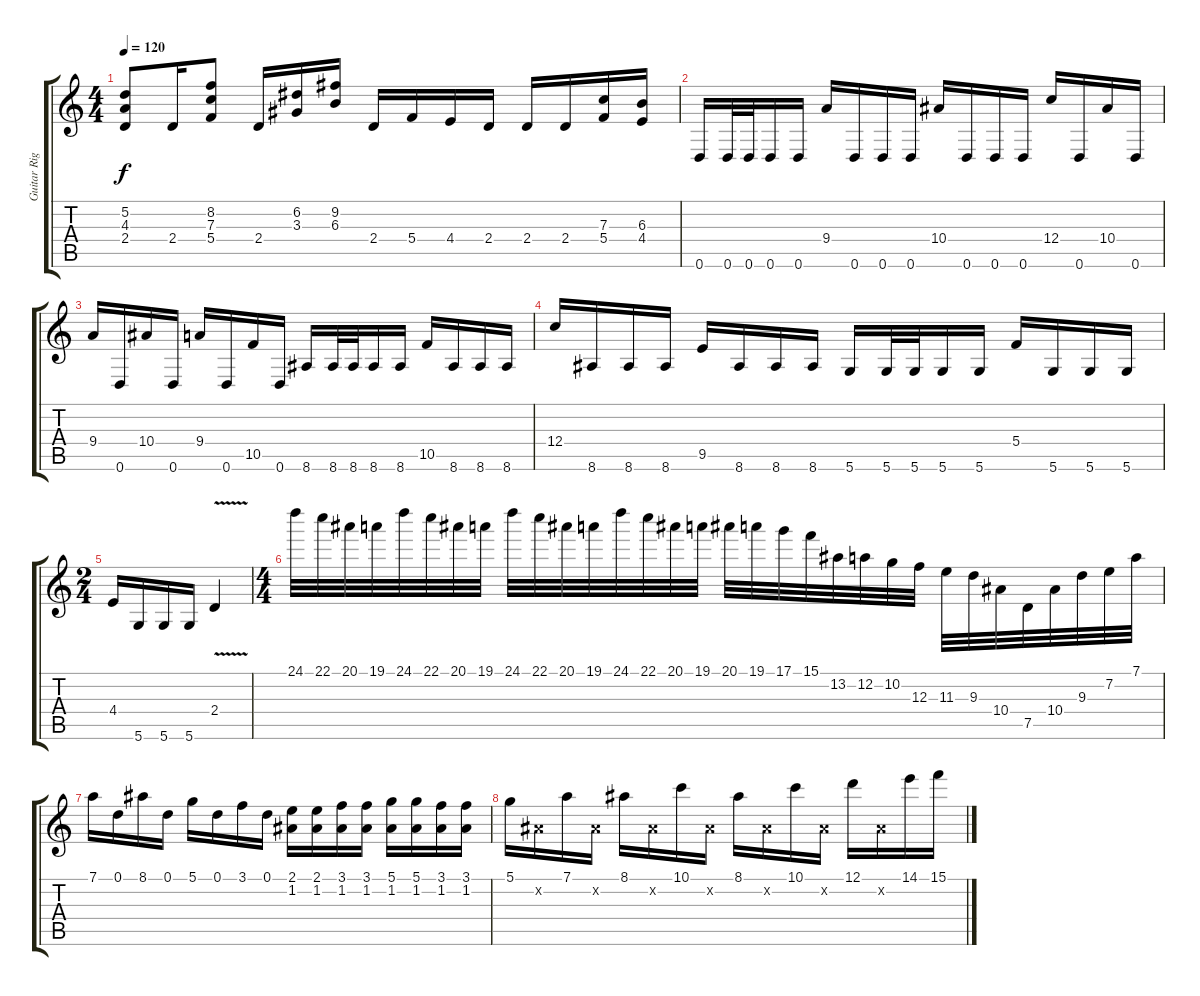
\track ("Guitar Right" "Guitar Rig") {instrument distortionguitar}
\staff {score tabs}
\tuning (D4 A3 F3 C3 G2 D2) {hide}
\ts (4 4)
\tempo 120
\clef g2
\ks c
(5.2 4.3 2.4).8{dy f} 2.4.16 (8.2 7.3 5.4).8 2.4.16 (6.2 3.3).16 (9.2 6.3).16 2.4.16 5.4.16 4.4.16 2.4.16 2.4.16 2.4.16 (7.3 5.4).16 (6.3 4.4).16 |
0.6.16 0.6.32 0.6.32 0.6.16 0.6.16 9.4.16 0.6.16 0.6.16 0.6.16 10.4.16 0.6.16 0.6.16 0.6.16 12.4.16 0.6.16 10.4.16 0.6.16 |
9.4.16 0.6.16 10.4.16 0.6.16 9.4.16 0.6.16 10.5.16 0.6.16 8.6.16 8.6.32 8.6.32 8.6.16 8.6.16 10.5.16 8.6.16 8.6.16 8.6.16 |
12.4.16 8.6.16 8.6.16 8.6.16 9.5.16 8.6.16 8.6.16 8.6.16 5.6.16 5.6.32 5.6.32 5.6.16 5.6.16 5.4.16 5.6.16 5.6.16 5.6.16 |
\ts (2 4)
4.4.16 5.6.16 5.6.16 5.6.16 2.4{v}.4 |
\ts (4 4)
24.1.32 22.1.32 20.1.32 19.1.32 24.1.32 22.1.32 20.1.32 19.1.32 24.1.32 22.1.32 20.1.32 19.1.32 24.1.32 22.1.32 20.1.32 19.1.32 20.1.32 19.1.32 17.1.32 15.1.32 13.2.32 12.2.32 10.2.32 12.3.32 11.3.32 9.3.32 10.4.32 7.5.32 10.4.32 9.3.32 7.2.32 7.1.32 |
7.1.16 0.1.16 8.1.16 0.1.16 5.1.16 0.1.16 3.1.16 0.1.16 (2.1 1.2).16 (2.1 1.2).16 (3.1 1.2).16 (3.1 1.2).16 (5.1 1.2).16 (5.1 1.2).16 (3.1 1.2).16 (3.1 1.2).16 |
5.1.16 1.2{x}.16 7.1.16 1.2{x}.16 8.1.16 1.2{x}.16 10.1.16 1.2{x}.16 8.1.16 1.2{x}.16 10.1.16 1.2{x}.16 12.1.16 1.2{x}.16 14.1.16 15.1.16
